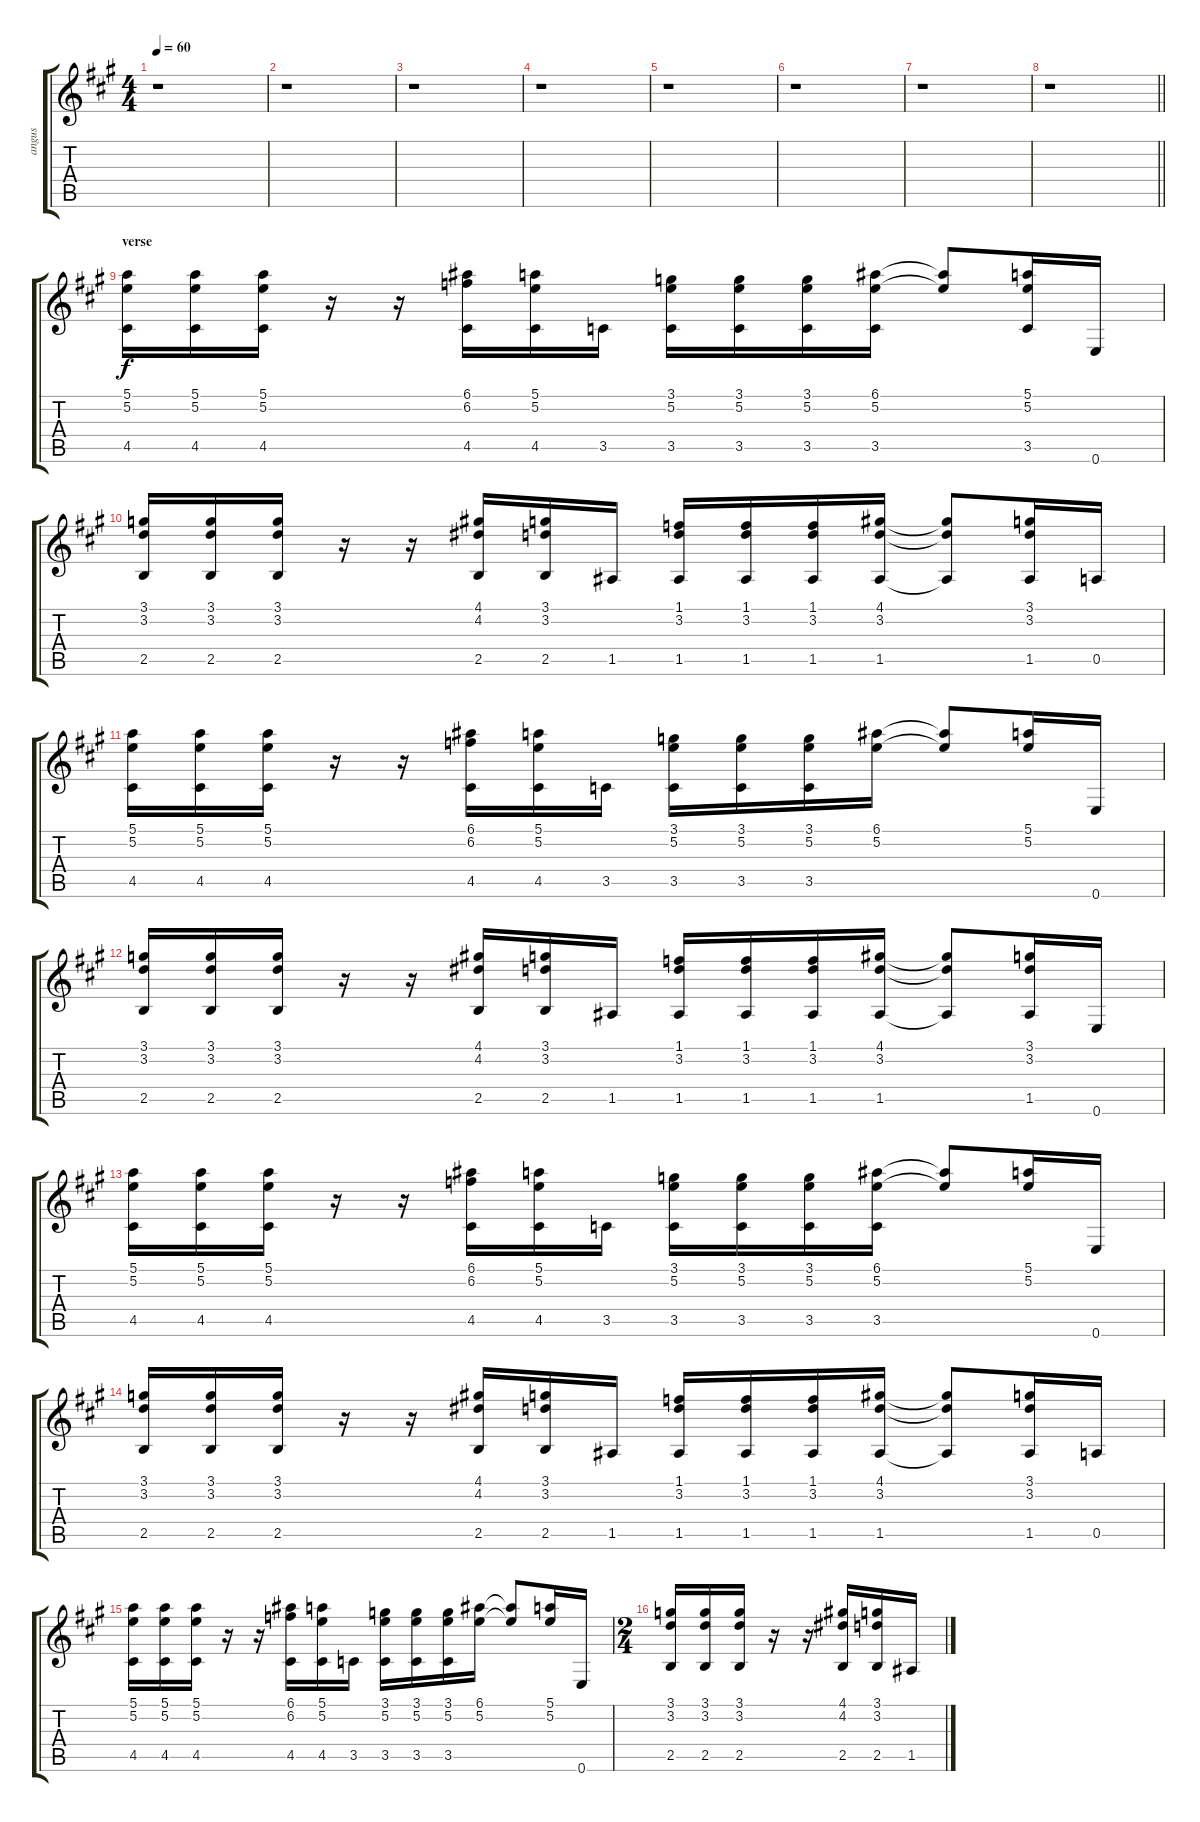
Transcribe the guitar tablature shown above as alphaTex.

\track ("angus" "angus") {instrument electricguitarmuted}
\staff {score tabs}
\tuning (E4 B3 G3 D3 A2 E2) {hide}
\ts (4 4)
\tempo 60
\clef g2
\ks a
r.1{dy f instrument electricguitarmuted} |
r.1 |
r.1 |
r.1 |
r.1 |
r.1 |
r.1 |
\barLineRight lightlight
r.1 |
\section ("" "verse")
(5.1 5.2 4.5).16 (5.1 5.2 4.5).16 (5.1 5.2 4.5).16 r.16 r.16 (6.1 6.2 4.5).16 (5.1 5.2 4.5).16 3.5.16 (3.1 5.2 3.5).16 (3.1 5.2 3.5).16 (3.1 5.2 3.5).16 (6.1 5.2 3.5).16 (6.1{t} 5.2{t}).8 (5.1 5.2 3.5).16 0.6.16 |
(3.1 3.2 2.5).16 (3.1 3.2 2.5).16 (3.1 3.2 2.5).16 r.16 r.16 (4.1 4.2 2.5).16 (3.1 3.2 2.5).16 1.5.16 (1.1 3.2 1.5).16 (1.1 3.2 1.5).16 (1.1 3.2 1.5).16 (4.1 3.2 1.5).16 (4.1{t} 3.2{t} 1.5{t}).8 (3.1 3.2 1.5).16 0.5.16 |
(5.1 5.2 4.5).16 (5.1 5.2 4.5).16 (5.1 5.2 4.5).16 r.16 r.16 (6.1 6.2 4.5).16 (5.1 5.2 4.5).16 3.5.16 (3.1 5.2 3.5).16 (3.1 5.2 3.5).16 (3.1 5.2 3.5).16 (6.1 5.2).16 (6.1{t} 5.2{t}).8 (5.1 5.2).16 0.6.16 |
(3.1 3.2 2.5).16 (3.1 3.2 2.5).16 (3.1 3.2 2.5).16 r.16 r.16 (4.1 4.2 2.5).16 (3.1 3.2 2.5).16 1.5.16 (1.1 3.2 1.5).16 (1.1 3.2 1.5).16 (1.1 3.2 1.5).16 (4.1 3.2 1.5).16 (4.1{t} 3.2{t} 1.5{t}).8 (3.1 3.2 1.5).16 0.6.16 |
(5.1 5.2 4.5).16 (5.1 5.2 4.5).16 (5.1 5.2 4.5).16 r.16 r.16 (6.1 6.2 4.5).16 (5.1 5.2 4.5).16 3.5.16 (3.1 5.2 3.5).16 (3.1 5.2 3.5).16 (3.1 5.2 3.5).16 (6.1 5.2 3.5).16 (6.1{t} 5.2{t}).8 (5.1 5.2).16 0.6.16 |
(3.1 3.2 2.5).16 (3.1 3.2 2.5).16 (3.1 3.2 2.5).16 r.16 r.16 (4.1 4.2 2.5).16 (3.1 3.2 2.5).16 1.5.16 (1.1 3.2 1.5).16 (1.1 3.2 1.5).16 (1.1 3.2 1.5).16 (4.1 3.2 1.5).16 (4.1{t} 3.2{t} 1.5{t}).8 (3.1 3.2 1.5).16 0.5.16 |
(5.1 5.2 4.5).16 (5.1 5.2 4.5).16 (5.1 5.2 4.5).16 r.16 r.16 (6.1 6.2 4.5).16 (5.1 5.2 4.5).16 3.5.16 (3.1 5.2 3.5).16 (3.1 5.2 3.5).16 (3.1 5.2 3.5).16 (6.1 5.2).16 (6.1{t} 5.2{t}).8 (5.1 5.2).16 0.6.16 |
\ts (2 4)
(3.1 3.2 2.5).16 (3.1 3.2 2.5).16 (3.1 3.2 2.5).16 r.16 r.16 (4.1 4.2 2.5).16 (3.1 3.2 2.5).16 1.5.16
